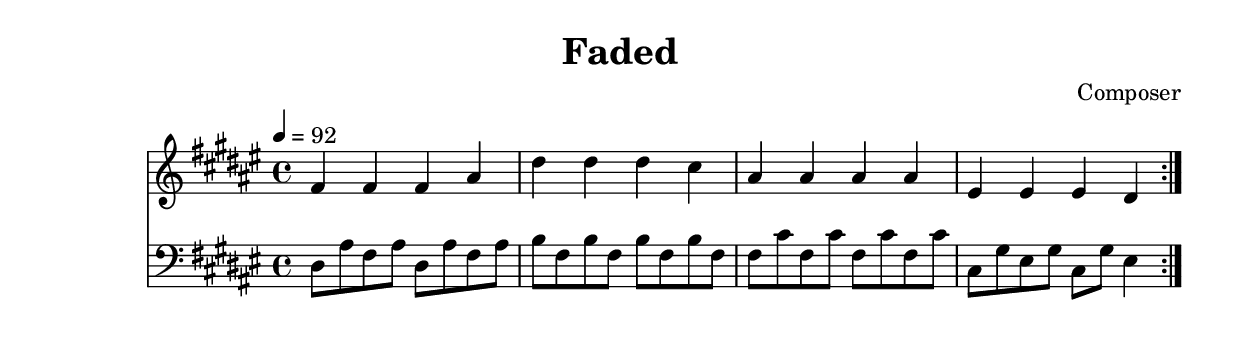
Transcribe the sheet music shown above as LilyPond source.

\header {
  title = "Faded"
  composer = "Composer"
}
\language english
\score {
  
  \repeat volta 20{
<<
% 2019/08/16 w33/5 7:32am done first 4 bars
  \relative c' { \key fs \major
  \tempo 4=92
    fs fs fs as |
    ds ds ds cs |
    as as as as|
    es es es ds
  }

  %\relative c
   { \key fs \major
  \clef bass
  
    ds8 as fs as 
    %\octaveCheck c
    ds8 as fs as |

    %\octaveCheck c  
    b fs b fs  
    b fs b fs |

    %\octaveCheck c  
    fs cs' fs cs'
    fs cs' fs cs' |

    cs gs es gs
    cs gs
    es4 |

  }


  >>

  }

  \layout {}
  \midi {}
}